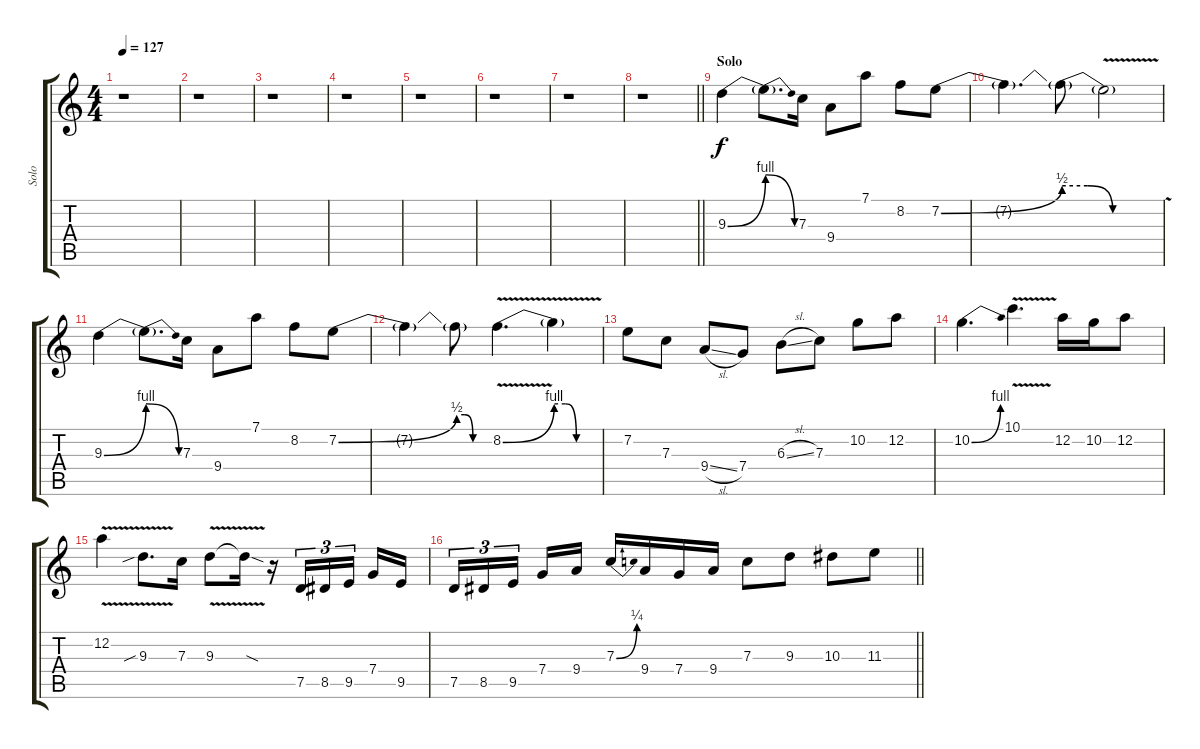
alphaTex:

\track ("Solo" "Solo") {instrument overdrivenguitar}
\staff {score tabs}
\tuning (D4 A3 F3 C3 G2 D2) {hide}
\ts (4 4)
\tempo 127
\clef g2
\ks c
r.1{dy f} |
r.1 |
r.1 |
r.1 |
r.1 |
r.1 |
r.1 |
\barLineRight lightlight
r.1 |
\section ("" "Solo")
9.3{be (bend 0 0 60 4)}.4{instrument overdrivenguitar} 9.3{be (release 0 4 60 0) t}.8{d} 7.3.16 9.4.8 7.1.8 8.2.8 7.2{be (bend 0 0 60 2)}.8 |
7.2{t}.4{d} 7.2{be (custom 0 2 15 2 30 0 60 0) t}.8 7.2{v t}.2 |
9.3{be (bend 0 0 60 4)}.4 9.3{be (release 0 4 60 0) t}.8{d} 7.3.16 9.4.8 7.1.8 8.2.8 7.2{be (bend 0 0 60 2)}.8 |
7.2{t}.4 7.2{be (custom 0 2 15 2 30 0 60 0) t}.8 8.2{be (bend 0 0 60 4) v}.4{d} 8.2{be (custom 0 4 15 4 30 0 60 0) v t}.4 |
7.2.8 7.3.8 9.4{sl}.8 7.4.8 6.3{sl}.8 7.3.8 10.2.8 12.2.8 |
10.2{be (bend 0 0 60 4)}.4{d} 10.1{v}.4{d} 12.2.16 10.2.16 12.2.8 |
12.2{v}.4 9.3{v sib}.8{d} 7.3.16 9.3{v}.8 9.3{sod t}.16 r.16 7.5.16{tu (3 2)} 8.5.16{tu (3 2)} 9.5.16{tu (3 2) beam splitsecondary} 7.4.16 9.5.16 |
\barLineRight lightlight
7.5.16{tu (3 2)} 8.5.16{tu (3 2)} 9.5.16{tu (3 2) beam splitsecondary} 7.4.16 9.4.16 7.3{be (bend 0 0 60 1)}.16 9.4.16 7.4.16 9.4.16 7.3.8 9.3.8 10.3.8 11.3.8
